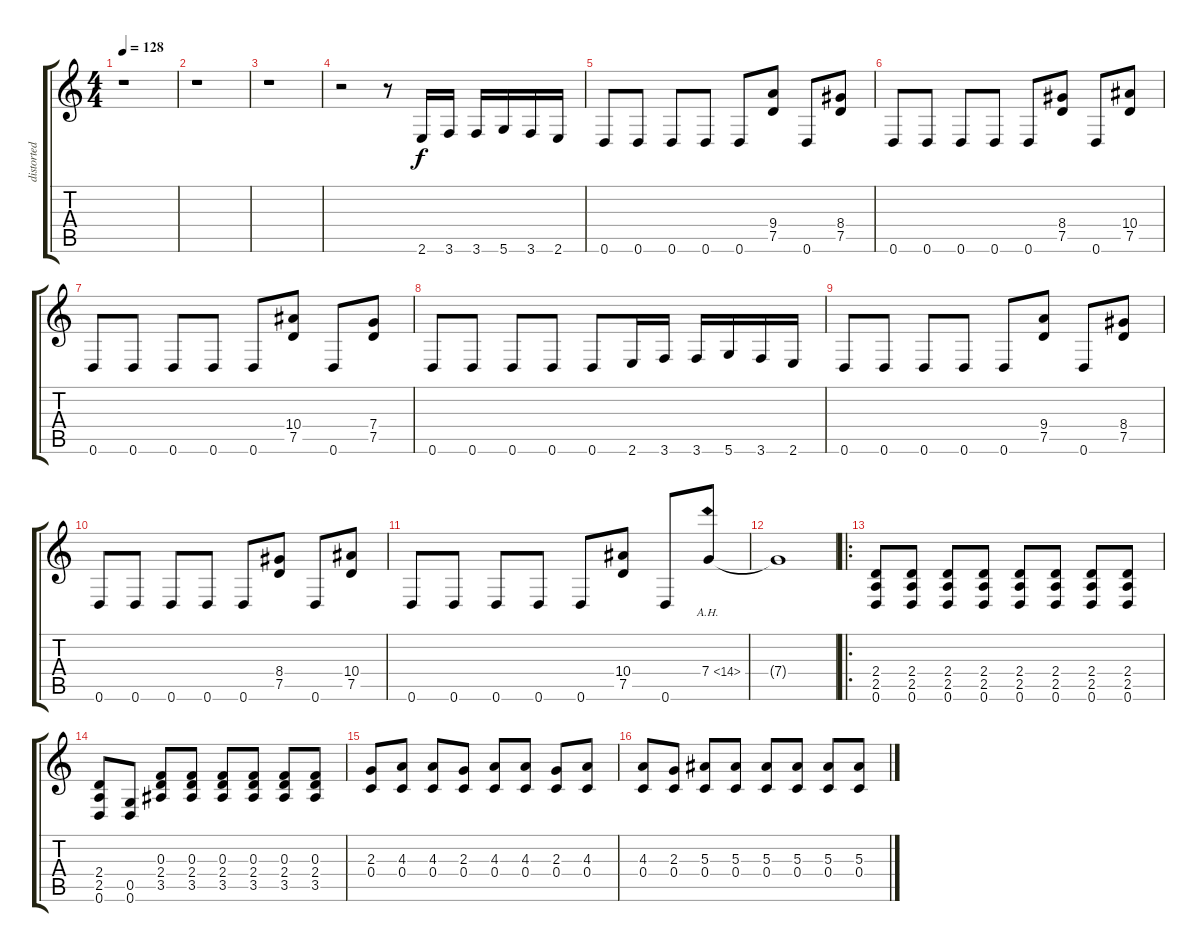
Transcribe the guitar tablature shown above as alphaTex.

\track ("distorted guitar 1" "distorted ") {instrument distortionguitar}
\staff {score tabs}
\tuning (D4 A3 F3 C3 G2 D2) {hide}
\ts (4 4)
\tempo 128
\clef g2
\ks c
r.1{dy f} |
r.1 |
r.1 |
r.2 r.8 2.6.16 3.6.16 3.6.16 5.6.16 3.6.16 2.6.16 |
0.6.8 0.6.8 0.6.8 0.6.8 0.6.8 (9.4 7.5).8 0.6.8 (8.4 7.5).8 |
0.6.8 0.6.8 0.6.8 0.6.8 0.6.8 (8.4 7.5).8 0.6.8 (10.4 7.5).8 |
0.6.8 0.6.8 0.6.8 0.6.8 0.6.8 (10.4 7.5).8 0.6.8 (7.4 7.5).8 |
0.6.8 0.6.8 0.6.8 0.6.8 0.6.8 2.6.16 3.6.16 3.6.16 5.6.16 3.6.16 2.6.16 |
0.6.8 0.6.8 0.6.8 0.6.8 0.6.8 (9.4 7.5).8 0.6.8 (8.4 7.5).8 |
0.6.8 0.6.8 0.6.8 0.6.8 0.6.8 (8.4 7.5).8 0.6.8 (10.4 7.5).8 |
0.6.8 0.6.8 0.6.8 0.6.8 0.6.8 (10.4 7.5).8 0.6.8 7.4{ah 7}.8 |
7.4{t}.1 |
\ro
(2.4 2.5 0.6).8 (2.4 2.5 0.6).8 (2.4 2.5 0.6).8 (2.4 2.5 0.6).8 (2.4 2.5 0.6).8 (2.4 2.5 0.6).8 (2.4 2.5 0.6).8 (2.4 2.5 0.6).8 |
(2.4 2.5 0.6).8 (0.5 0.6).8 (0.3 2.4 3.5).8 (0.3 2.4 3.5).8 (0.3 2.4 3.5).8 (0.3 2.4 3.5).8 (0.3 2.4 3.5).8 (0.3 2.4 3.5).8 |
(2.3 0.4).8 (4.3 0.4).8 (4.3 0.4).8 (2.3 0.4).8 (4.3 0.4).8 (4.3 0.4).8 (2.3 0.4).8 (4.3 0.4).8 |
(4.3 0.4).8 (2.3 0.4).8 (5.3 0.4).8 (5.3 0.4).8 (5.3 0.4).8 (5.3 0.4).8 (5.3 0.4).8 (5.3 0.4).8
